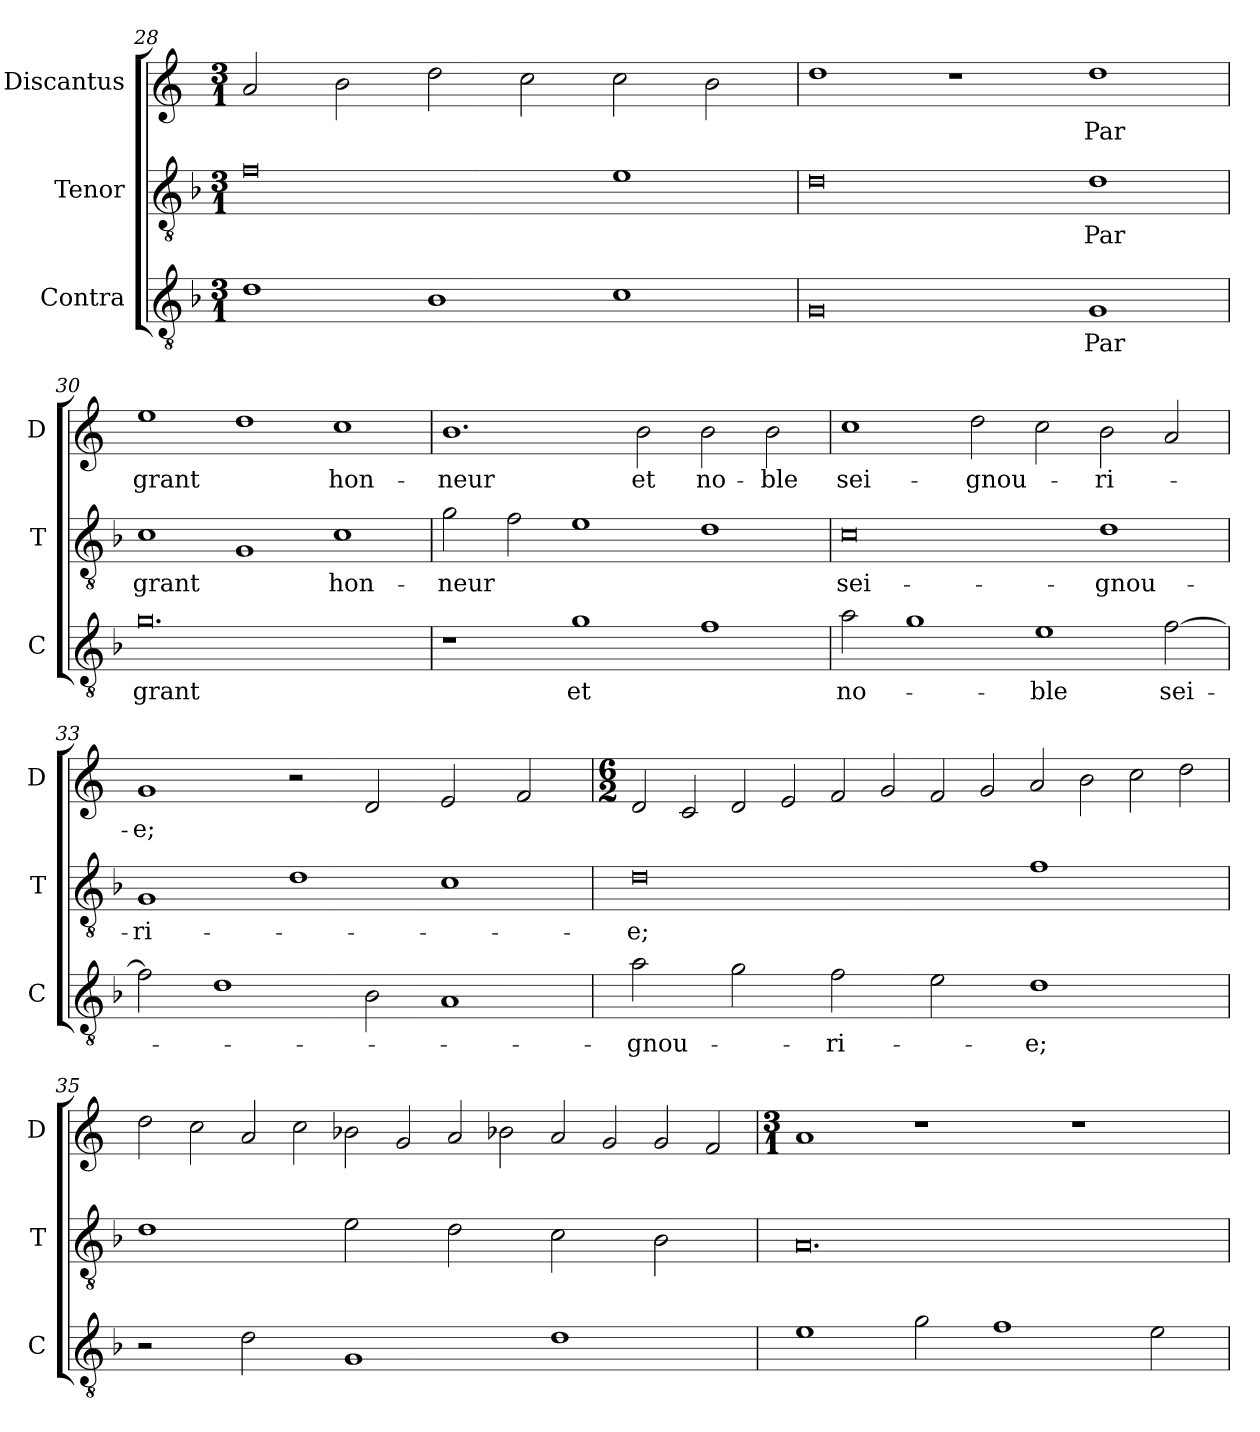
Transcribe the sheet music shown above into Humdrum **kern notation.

**kern	**text	**kern	**text	**kern	**text
*part3	*part3	*part2	*part2	*part1	*part1
*staff3	*staff3	*staff2	*staff2	*staff1	*staff1
*I"Contra	*	*I"Tenor	*	*I"Discantus	*
*I'C	*	*I'T	*	*I'D	*
*clefGv2	*	*clefGv2	*	*clefG2	*
*k[b-]	*	*k[b-]	*	*k[]	*
*M3/1	*	*M3/1	*	*M3/1	*
=28	=28	=28	=28	=28	=28
1d	.	0f	.	2a	.
.	.	.	.	2b	.
1B-	.	.	.	2dd	.
.	.	.	.	2cc	.
1c	.	1e	.	2cc	.
.	.	.	.	2b	.
=29	=29	=29	=29	=29	=29
0G	.	0d	.	1dd	.
.	.	.	.	1r	.
1G	Par	1d	Par	1dd	Par
=30	=30	=30	=30	=30	=30
0.g	grant	1c	grant	1ee	grant
.	.	1G	.	1dd	.
.	.	1c	hon-	1cc	hon-
=31	=31	=31	=31	=31	=31
1r	.	2g	-neur	1.b	-neur
.	.	2f	.	.	.
1g	et	1e	.	.	.
.	.	.	.	2b	et
1f	.	1d	.	2b	no-
.	.	.	.	2b	-ble
=32	=32	=32	=32	=32	=32
2a	no-	0c	sei-	1cc	sei-
1g	.	.	.	.	.
.	.	.	.	2dd	-gnou-
1e	-ble	.	.	2cc	.
.	.	1d	-gnou-	2b	-ri-
[2f	sei-	.	.	2a	.
=33	=33	=33	=33	=33	=33
2f]	.	1G	-ri-	1g	-e;
1d	.	.	.	.	.
.	.	1d	.	2r	.
2B-	.	.	.	2d	.
1A	.	1c	.	2e	.
.	.	.	.	2f	.
=34	=34	=34	=34	=34	=34
*	*	*	*	*M6/2	*
!	!	!	!	!LO:N:vis=2	!
2a	-gnou-	0d	-e;	4d	.
!	!	!	!	!LO:N:vis=2	!
.	.	.	.	4c	.
!	!	!	!	!LO:N:vis=2	!
2g	.	.	.	4d	.
!	!	!	!	!LO:N:vis=2	!
.	.	.	.	4e	.
!	!	!	!	!LO:N:vis=2	!
2f	-ri-	.	.	4f	.
!	!	!	!	!LO:N:vis=2	!
.	.	.	.	4g	.
!	!	!	!	!LO:N:vis=2	!
2e	.	.	.	4f	.
!	!	!	!	!LO:N:vis=2	!
.	.	.	.	4g	.
!	!	!	!	!LO:N:vis=2	!
1d	-e;	1f	.	4a	.
!	!	!	!	!LO:N:vis=2	!
.	.	.	.	4b	.
!	!	!	!	!LO:N:vis=2	!
.	.	.	.	4cc	.
!	!	!	!	!LO:N:vis=2	!
.	.	.	.	4dd	.
=35	=35	=35	=35	=35	=35
!	!	!	!	!LO:N:vis=2	!
2r	.	1d	.	4dd	.
!	!	!	!	!LO:N:vis=2	!
.	.	.	.	4cc	.
!	!	!	!	!LO:N:vis=2	!
2d	.	.	.	4a	.
!	!	!	!	!LO:N:vis=2	!
.	.	.	.	4cc	.
!	!	!	!	!LO:N:vis=2	!
1G	.	2e	.	4b-X	.
!	!	!	!	!LO:N:vis=2	!
.	.	.	.	4g	.
!	!	!	!	!LO:N:vis=2	!
.	.	2d	.	4a	.
!	!	!	!	!LO:N:vis=2	!
.	.	.	.	4b-X	.
!	!	!	!	!LO:N:vis=2	!
1d	.	2c	.	4a	.
!	!	!	!	!LO:N:vis=2	!
.	.	.	.	4g	.
!	!	!	!	!LO:N:vis=2	!
.	.	2B-	.	4g	.
!	!	!	!	!LO:N:vis=2	!
.	.	.	.	4f	.
=36	=36	=36	=36	=36	=36
*	*	*	*	*M3/1	*
1e	.	0.A	.	1a	.
2g	.	.	.	1r	.
1f	.	.	.	.	.
.	.	.	.	1r	.
2e	.	.	.	.	.
=	=	=	=	=	=
*-	*-	*-	*-	*-	*-
